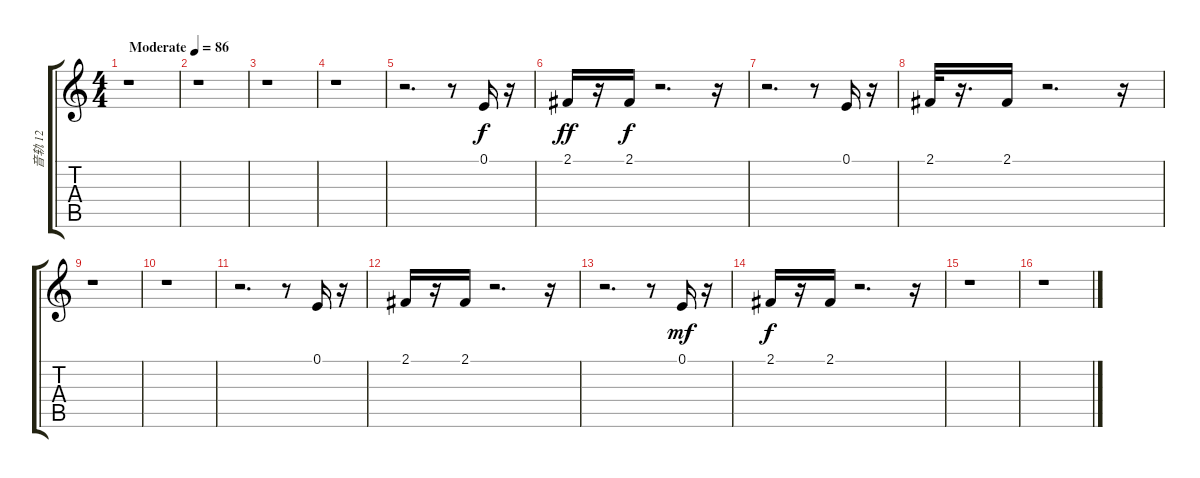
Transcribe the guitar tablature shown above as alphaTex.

\track ("音轨 12" "音轨 12") {instrument pizzicatostrings}
\staff {score tabs}
\tuning (E4 B3 G3 D3 A2 E2) {hide}
\ts (4 4)
\tempo (86 "Moderate")
\clef g2
\ks c
r.1{dy f instrument pizzicatostrings} |
r.1 |
r.1 |
r.1 |
r.2{d} r.8 0.1.16 r.16 |
2.1.16{dy ff} r.16 2.1.16{dy f} r.2{d} r.16 |
r.2{d} r.8 0.1.16 r.16 |
2.1.32{txt ""} r.16{d} 2.1.16 r.2{d} r.16 |
r.1 |
r.1 |
r.2{d} r.8 0.1.16 r.16 |
2.1.16 r.16 2.1.16 r.2{d} r.16 |
r.2{d} r.8 0.1.16{dy mf} r.16 |
2.1.16{dy f} r.16 2.1.16 r.2{d} r.16 |
r.1 |
r.1
